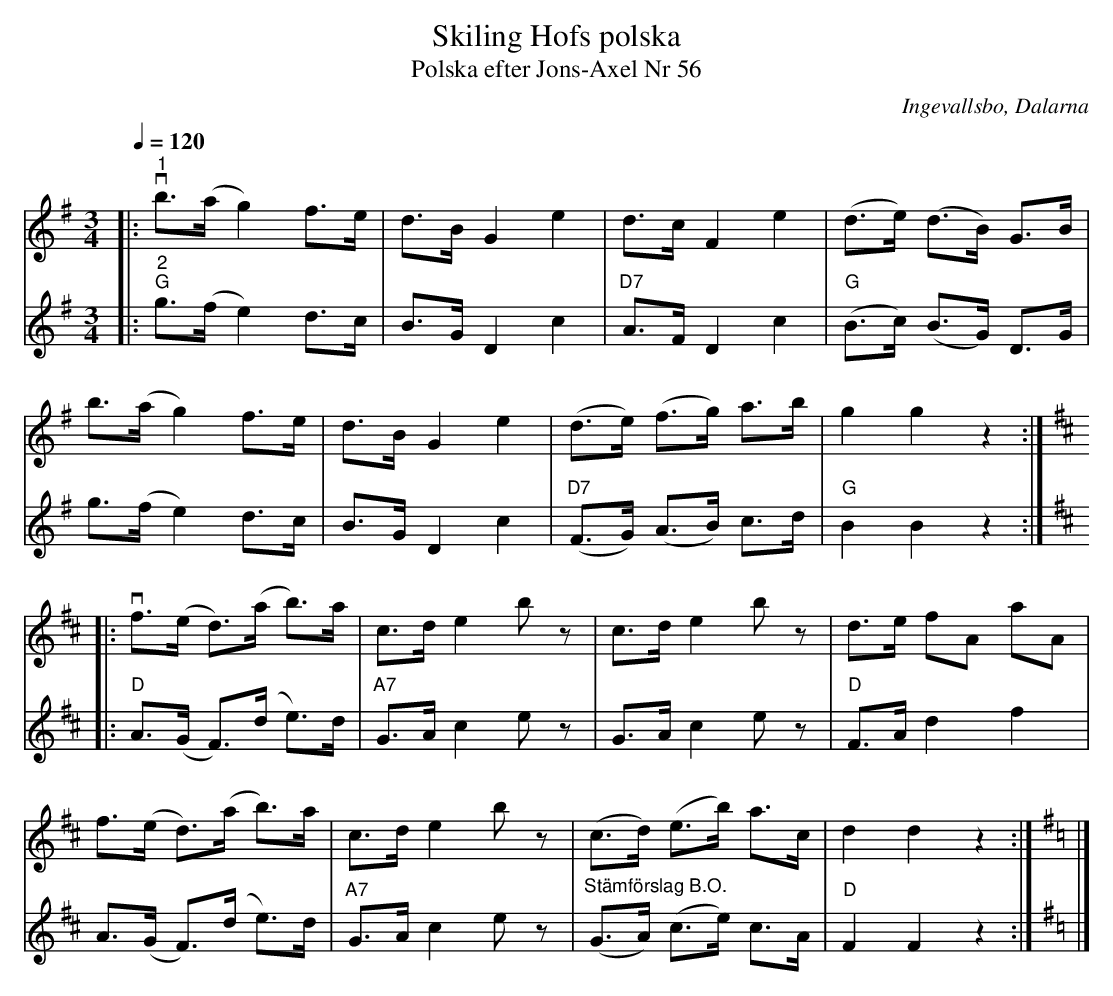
X:1
T:Skiling Hofs polska
T:Polska efter Jons-Axel Nr 56
O:Ingevallsbo, Dalarna
L:1/8
Q:1/4=120
M:3/4
K:G
V:1
|:"^1"v b>(a g2) f>e | d>B G2 e2 | d>c F2 e2 | (d>e) (d>B) G>B |
b>(a g2) f>e | d>B G2 e2 | (d>e) (f>g) a>b | g2 g2 z2 ::
[K:D]v f>(e d>)(a b>)a | c>d e2 b z | c>d e2 b z | d>e fA aA |
f>(e d>)(a b>)a | c>d e2 b z | (c>d) (e>b) a>c | d2 d2 z2 :|[K:G] |]
V:2
|:"^2" "G"g>(f e2) d>c | B>G D2 c2 |"D7" A>F D2 c2 |"G" (B>c) (B>G) D>G |
g>(f e2) d>c | B>G D2 c2 | "D7" (F>G) (A>B) c>d |"G" B2 B2 z2 ::
[K:D]"D" A>(G F>)(d e>)d |"A7" G>A c2 e z | G>A c2 e z |"D" F>A d2 f2 |
A>(G F>)(d e>)d |"A7" G>A c2 e z | "^Stämförslag B.O."  (G>A) (c>e) c>A |"D" F2 F2 z2 :| [K:G] |]
